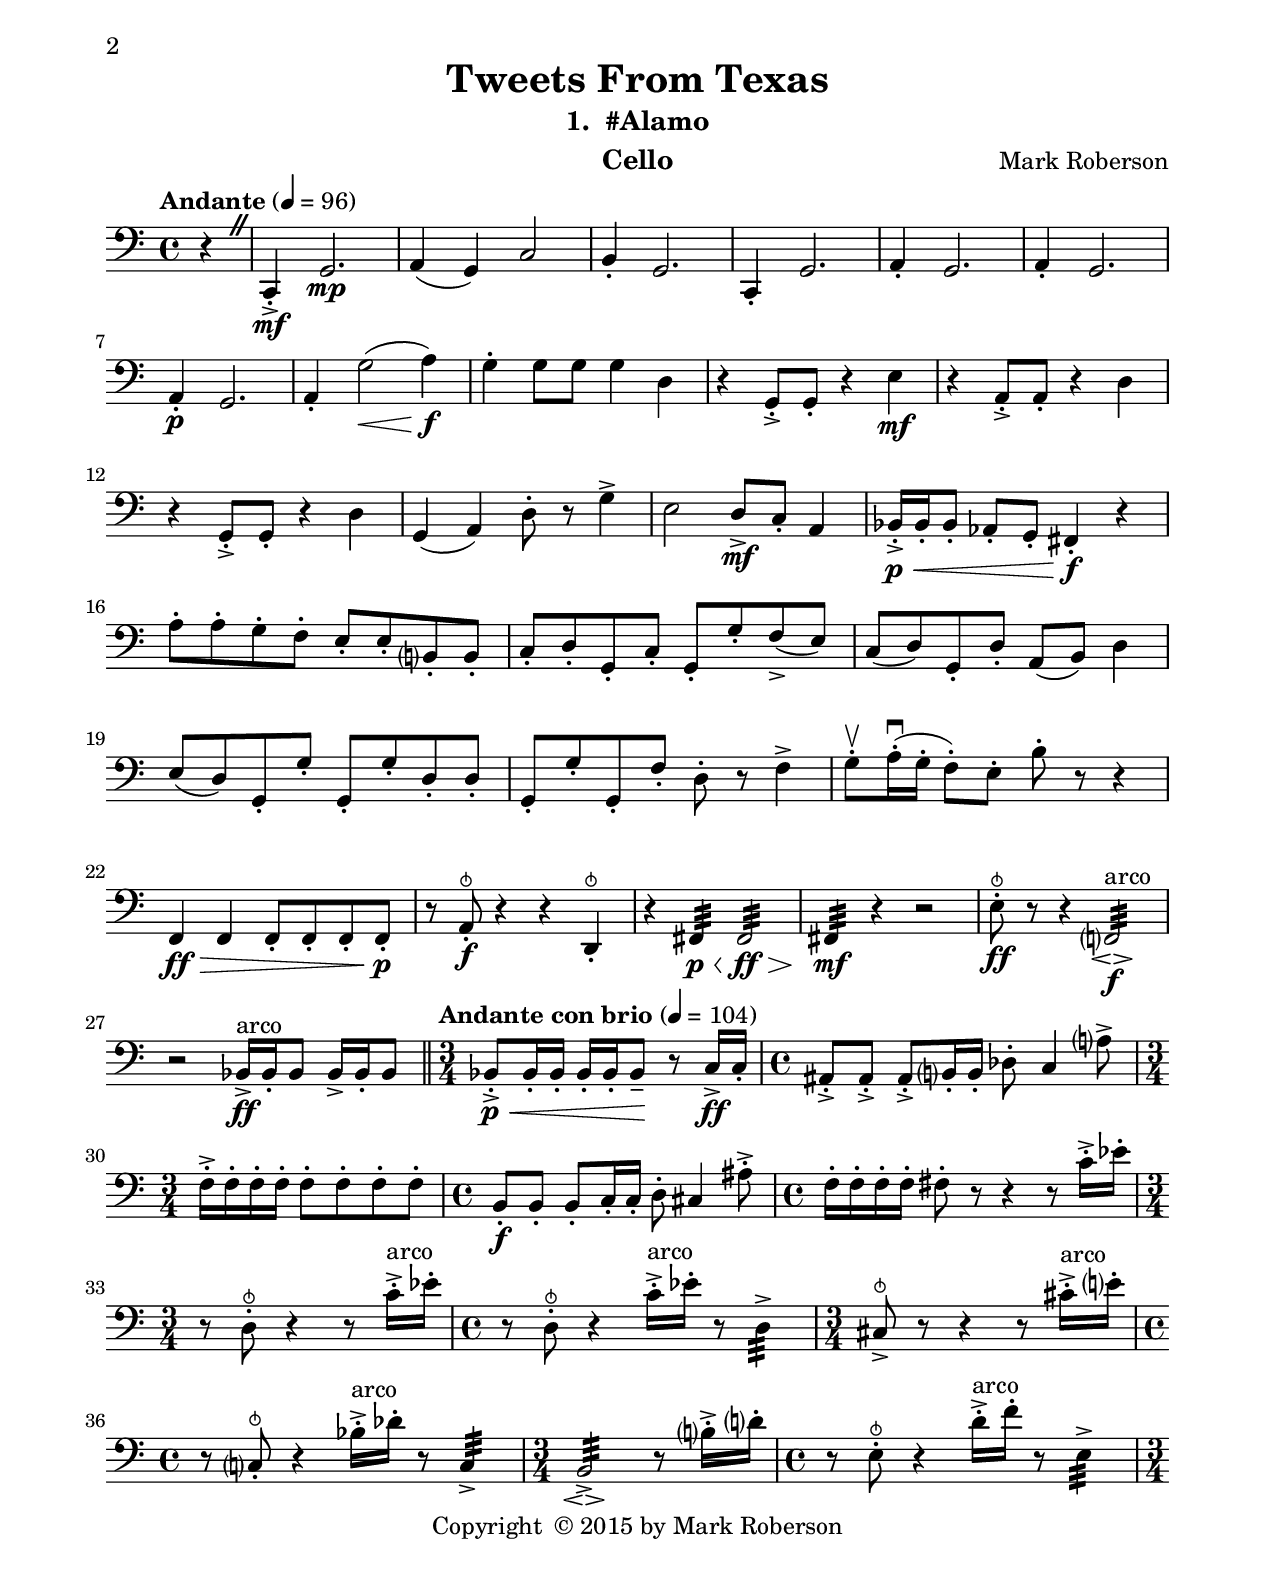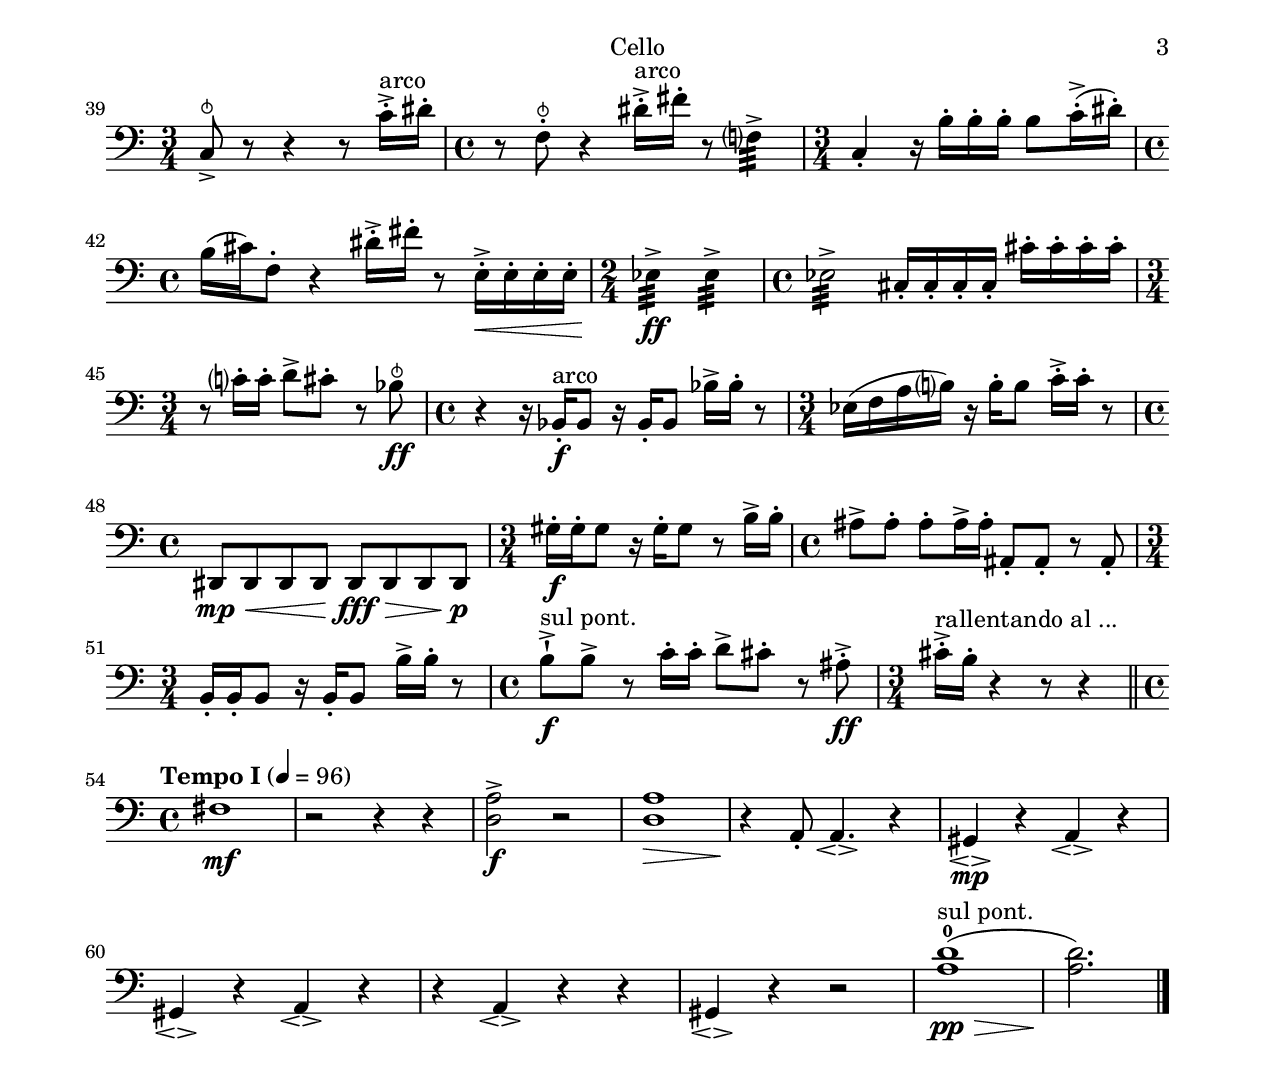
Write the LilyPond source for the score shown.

\version "2.12.0"
#(set-default-paper-size "letter")
#(set-global-staff-size 21)

\paper {
  line-width    = 180\mm
  left-margin   = 20\mm
  top-margin    = 10\mm
  bottom-margin = 15\mm
  indent = 0 \mm 
  %  ragged-last-bottom = ##f
  ragged-bottom = ##f  
  two-sided = ##t
  binding-offset = 0.25\in
  first-page-number = 2
  print-first-page-number = ##t  
  }

\header {
    title = "Tweets From Texas"
    subtitle = "1.  #Alamo"
    composer = "Mark Roberson"
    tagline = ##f
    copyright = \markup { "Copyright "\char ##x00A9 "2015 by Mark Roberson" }
    instrument = "Cello"                     %% CHANGE INSTRUMENT NAME
    }

AvoiceAA = \relative c{
    \clef bass
    %staffkeysig
    \key c \major 
    %bartimesig: 
    \time 4/4 
    \partial 4*1
    \override BreathingSign #'text = \markup {
      \musicglyph #"scripts.caesura.straight"
    }
    \tempo "Andante" 4 = 96  
    r4 \breathe      | % 1
    c,-. ->  \mf g'2. \mp      | % 2
    a4( g) c2      | % 3
    b4-.  g2.      | % 4
    c,4-.  g'2.      | % 5
    a4-.  g2.      | % 6
    a4-.  g2.      | % 7
    a4-.  \p g2.      | % 8
    a4-.  g'2( \< a4) \! \f      | % 9
    g-.  g8 g g4 d      | % 10
    r g,8-> -.  g-.  r4 e' \mf      | % 11
    r a,8-> -.  a-.  r4 d      | % 12
    r g,8-> -.  g-.  r4 d'      | % 13
    g,( a) d8-.  r g4->       | % 14
    e2 d8->  \mf c-.  a4      | % 15
    bes16-> -.  \< \p bes-.  bes8-.  aes-.  g-.  fis4-.  \f r      | % 16
    a'8-. a-.  g-.  f-.  e-.  e-.  b-.  b-.       | % 17
    c-.  d-.  g,-.  c-.  g-.  g'-.  f-> ( e)      | % 18
    c( d) g,-.  d'-.  a( b) d4      | % 19
    e8( d) g,-.  g'-.  g,-.  g'-.  d-.  d-.       | % 20
    g,-.  g'-.  g,-.  f'-.  d-.  r f4->       | % 21
    g8-. \upbow  a16-. \downbow ( g-.  f8-. ) e-.  b'-.  r r4      | % 22
    f, \> \ff f f8-.  f-.  f-.  f-.  \p      | % 23
    r a-.  ^\snappizzicato \f r4 r d,-.  ^\snappizzicato      | % 24
    r fis:32  \< \p  fis2:32  \! \> \ff      | % 25
    fis4:32  \! \mf r r2      | % 26
    e'8-.  ^\snappizzicato \ff r r4 f,2:32 \espressivo  ^\markup {\upright  "arco"} \f      | % 27
    r bes16->  ^\markup {\upright  "arco"} \ff bes-.  bes8 bes16->  bes-.  bes8       \bar "||"      | % 28
    %bartimesig: 
    \time 3/4 
    \tempo "Andante con brio" 4 = 104
    bes8-. ->  \< \p bes16-.  bes-.  bes-.  bes-.  bes8--  \! r c16->  \ff c-.       | % 29
    %bartimesig: 
    \time 4/4 
    ais8-. ->  ais-. ->  ais-. ->  b16-.  b-.  des8-.  c4 a'8->       | % 30
    %bartimesig: 
    \time 3/4 
    f16-. ->  f-.  f-.  f-.  f8-.  f-.  f-.  f-.  %bartimesig: 
    \time 3/4 
         | % 31
    %bartimesig: 
    \time 4/4 
    b,8-.  \f b-.  b-.  c16-.  c-.  d8-.  cis4 ais'8-> -.       | % 32
    %bartimesig: 
    \time 4/4 
    f16-.  f-.  f-.  f-.  fis8-.  r r4 r8 c'16-. ->  ees-.       | % 33
    %bartimesig: 
    \time 3/4 
    r8 d,-.  ^\snappizzicato r4 r8 c'16-. ->  ^\markup {\upright  "arco"} ees-.       | % 34
    %bartimesig: 
    \time 4/4 
    r8 d,-.  ^\snappizzicato r4 c'16-. ->  ^\markup {\upright  "arco"} ees-.  r8 d,4:32 ->       | % 35
    %bartimesig: 
    \time 3/4 
    cis8->  ^\snappizzicato r r4 r8 cis'16-. ->  ^\markup {\upright  "arco"} e-.       | % 36
    %bartimesig: 
    \time 4/4 
    r8 c,-.  ^\snappizzicato r4 bes'16-. ->  ^\markup {\upright  "arco"} des-.  r8 c,4:32 ->       | % 37
    %bartimesig: 
    \time 3/4 
    b2:32->\espressivo  r8 b'16-. ->  d-.       | % 38
    %bartimesig: 
    \time 4/4 
    r8 e,-.  ^\snappizzicato r4 d'16-. ->  ^\markup {\upright  "arco"} f-.  r8 e,4:32 ->       | % 39
    %bartimesig: 
    \time 3/4 
    c8->  ^\snappizzicato r r4 r8 c'16-. ->  ^\markup {\upright  "arco"} dis-.       | % 40
    %bartimesig: 
    \time 4/4 
    r8 f,-.  ^\snappizzicato r4 dis'16-. ->  ^\markup {\upright  "arco"} fis-.  r8 f,4:32 ->       | % 41
    %bartimesig: 
    \time 3/4 
    c4-.  r16 b'-.  b-.  b-.  b8 c16-. -> ( dis-. )      | % 42
    %bartimesig: 
    \time 4/4 
    b16( cis) f,8-.  r4 dis'16-. ->  fis-.  r8 e,16-> -.  \< e-.  e-.  e-.       | % 43
    %bartimesig: 
    \time 2/4 
    ees4:32 ->  \! \ff ees:32 ->       | % 44
    %bartimesig: 
    \time 4/4 
    ees2:32 ->  cis16-.  cis-.  cis-.  cis-.  cis'-.  cis-.  cis-.  cis-.       | % 45
    %bartimesig: 
    \time 3/4 
    r8 c16-.  c-.  d8->  cis-.  r bes ^\snappizzicato \ff      | % 46
    %bartimesig: 
    \time 4/4 
    r4 r16 bes,-.  ^\markup {\upright  "arco"} \f bes8 r16 bes-.  bes8 bes'16->  bes-.  r8      | % 47
    %bartimesig: 
    \time 3/4 
    ees,16( f a b) r b-.  b8 c16-. ->  c-.  r8      | % 48
    %bartimesig: 
    \time 4/4 
    dis,,8 \< \mp dis dis dis dis \! \> \fff dis dis dis \! \p      | % 49
    %bartimesig: 
    \time 3/4 
    gis'16-.  \f gis-.  gis8 r16 gis-.  gis8 r b16->  b-.       | % 50
    %bartimesig: 
    \time 4/4 
    ais8->  ais-.  ais-.  ais16->  ais-.  ais,8-.  ais-.  r ais-.       | % 51
    %bartimesig: 
    \time 3/4 
    b16-.  b-.  b8 r16 b-.  b8 b'16->  b-.  r8      | % 52
    %bartimesig: 
    \time 4/4 
    b8-| ->  ^\markup {\upright  "sul pont."} \f b->  r c16-.  c-.  d8->  cis-.  r ais-> -.  \ff      | % 53
    %bartimesig: 
    \time 3/4 
    cis16-. -> ^\markup {\upright  "rallentando al ..."}   b-.  r4 r8 r4    \bar "||"      | % 54
    %bartimesig: 
    \time 4/4 
    \tempo "Tempo I" 4 = 96  
    fis1 \mf      | % 55
    r2 r4 r      | % 56
    <d a'>2->  \f r      | % 57
    <d a'>1 \>      | % 58
    r4 \! a8-.  a4.\espressivo  r4      | % 59
    gis\espressivo  \mp r a\espressivo  r      | % 60
    gis\espressivo  r a\espressivo  r      | % 61
    r a\espressivo  r r      | % 62
    gis\espressivo  r r2      | % 63
    <a' d-0 >1( \> \pp ^\markup {\upright  "sul pont."}      | % 64
    <a d>2.) \! \bar "|." 
}% end of last bar in partorvoice

ApartA =  << 
  %    \mergeDifferentlyHeadedOn
  %    \mergeDifferentlyDottedOn 
  %        \context Voice = AvoiceAA{\voiceOne \AvoiceAA}\\ 
        \context Voice = AvoiceAA{ \AvoiceAA }
        >> 


\score { 
    << 
        \context Staff = ApartA << 
            \ApartA
        >>

      \set Score.skipBars = ##t
       #(set-accidental-style 'modern-cautionary)
      \set Score.markFormatter = #format-mark-box-letters %%boxed rehearsal-marks
  >>
}%% end of score-block 
